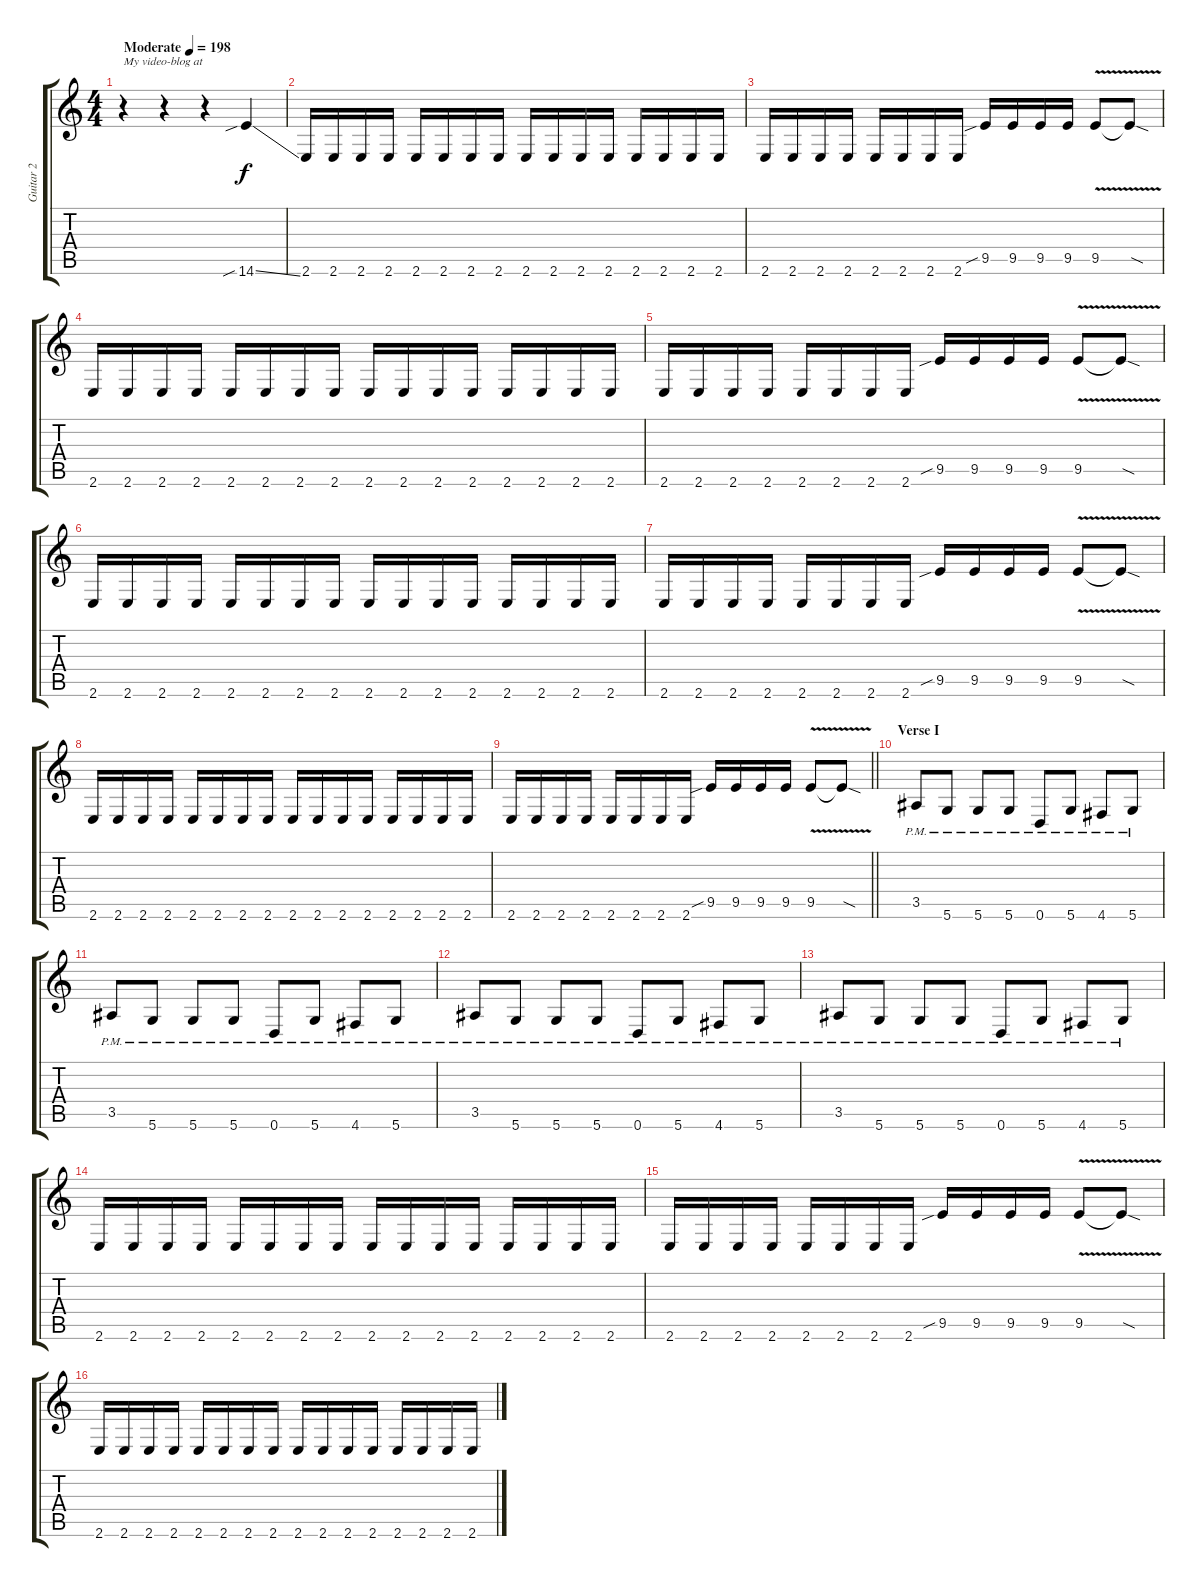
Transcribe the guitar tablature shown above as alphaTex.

\track ("Guitar 2" "Guitar 2") {instrument distortionguitar}
\staff {score tabs}
\tuning (D4 A3 F3 C3 G2 D2) {hide}
\ts (4 4)
\tempo (198 "Moderate")
\clef g2
\ks c
r.4{txt "My video-blog at" dy f instrument distortionguitar} r.4 r.4 14.6{sib ss}.4 |
2.6.16 2.6.16 2.6.16 2.6.16 2.6.16 2.6.16 2.6.16 2.6.16 2.6.16 2.6.16 2.6.16 2.6.16 2.6.16 2.6.16 2.6.16 2.6.16 |
2.6.16 2.6.16 2.6.16 2.6.16 2.6.16 2.6.16 2.6.16 2.6.16 9.5{sib}.16 9.5.16 9.5.16 9.5.16 9.5{v}.8 9.5{sod t}.8 |
2.6.16 2.6.16 2.6.16 2.6.16 2.6.16 2.6.16 2.6.16 2.6.16 2.6.16 2.6.16 2.6.16 2.6.16 2.6.16 2.6.16 2.6.16 2.6.16 |
2.6.16 2.6.16 2.6.16 2.6.16 2.6.16 2.6.16 2.6.16 2.6.16 9.5{sib}.16 9.5.16 9.5.16 9.5.16 9.5{v}.8 9.5{sod t}.8 |
2.6.16 2.6.16 2.6.16 2.6.16 2.6.16 2.6.16 2.6.16 2.6.16 2.6.16 2.6.16 2.6.16 2.6.16 2.6.16 2.6.16 2.6.16 2.6.16 |
2.6.16 2.6.16 2.6.16 2.6.16 2.6.16 2.6.16 2.6.16 2.6.16 9.5{sib}.16 9.5.16 9.5.16 9.5.16 9.5{v}.8 9.5{sod t}.8 |
2.6.16 2.6.16 2.6.16 2.6.16 2.6.16 2.6.16 2.6.16 2.6.16 2.6.16 2.6.16 2.6.16 2.6.16 2.6.16 2.6.16 2.6.16 2.6.16 |
\barLineRight lightlight
2.6.16 2.6.16 2.6.16 2.6.16 2.6.16 2.6.16 2.6.16 2.6.16 9.5{sib}.16 9.5.16 9.5.16 9.5.16 9.5{v}.8 9.5{sod t}.8 |
\section ("" "Verse I")
3.5{pm}.8 5.6{pm}.8 5.6{pm}.8 5.6{pm}.8 0.6{pm}.8 5.6{pm}.8 4.6{pm}.8 5.6{pm}.8 |
3.5{pm}.8 5.6{pm}.8 5.6{pm}.8 5.6{pm}.8 0.6{pm}.8 5.6{pm}.8 4.6{pm}.8 5.6{pm}.8 |
3.5{pm}.8 5.6{pm}.8 5.6{pm}.8 5.6{pm}.8 0.6{pm}.8 5.6{pm}.8 4.6{pm}.8 5.6{pm}.8 |
3.5{pm}.8 5.6{pm}.8 5.6{pm}.8 5.6{pm}.8 0.6{pm}.8 5.6{pm}.8 4.6{pm}.8 5.6{pm}.8 |
2.6.16 2.6.16 2.6.16 2.6.16 2.6.16 2.6.16 2.6.16 2.6.16 2.6.16 2.6.16 2.6.16 2.6.16 2.6.16 2.6.16 2.6.16 2.6.16 |
2.6.16 2.6.16 2.6.16 2.6.16 2.6.16 2.6.16 2.6.16 2.6.16 9.5{sib}.16 9.5.16 9.5.16 9.5.16 9.5{v}.8 9.5{sod t}.8 |
2.6.16 2.6.16 2.6.16 2.6.16 2.6.16 2.6.16 2.6.16 2.6.16 2.6.16 2.6.16 2.6.16 2.6.16 2.6.16 2.6.16 2.6.16 2.6.16
